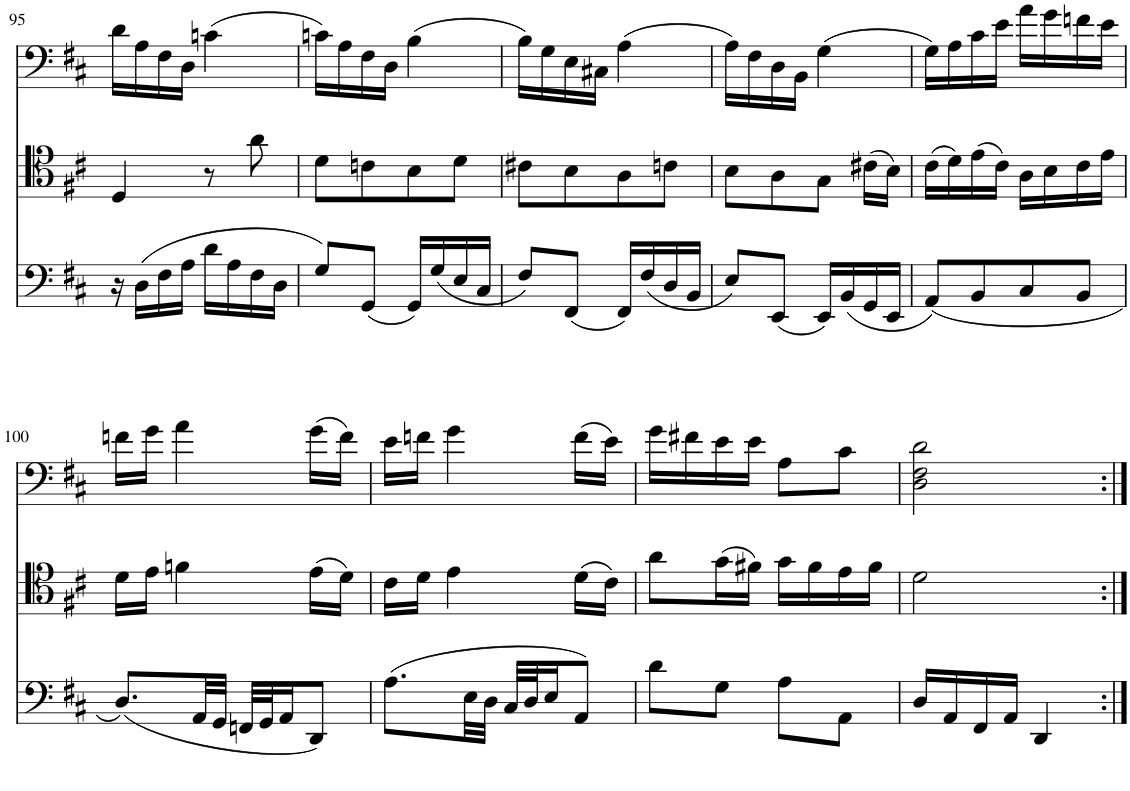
**kern	**kern	**kern
*part3	*part2	*part1
*staff3	*staff2	*staff1
*I"Cello 3	*I"Cello 2	*I"Cello 1
!!LO:PB:g=z
*clefF4	*clefC4	*clefF4
*k[f#c#]	*k[f#c#]	*k[f#c#]
*M2/4	*M2/4	*M2/4
=95	=95	=95
16r	4D/	16d\LL
(16D\LL	.	16A\
16F#\	.	16F#\
16A\JJ	.	16D\JJ
16d\LL	8r	(4cn\
16A\	.	.
16F#\	8a\	.
16D\JJ	.	.
=96	=96	=96
8G/L)	8d\L	16cn\LL)
.	.	16A\
(8GG/J	8cn\	16F#\
.	.	16D\JJ
16GG/LL)	8B\	(4B\
(16G/	.	.
16E/	8d\J	.
16C#/JJ	.	.
=97	=97	=97
8F#/L)	8c#X\L	16B\LL)
.	.	16G\
(8FF#/J	8B\	16E\
.	.	16C#X\JJ
16FF#/LL)	8A\	(4A\
(16F#/	.	.
16D/	8cn\J	.
16BB/JJ	.	.
=98	=98	=98
8E/L)	8B\L	16A\LL)
.	.	16F#\
(8EE/J	8A\	16D\
.	.	16BB\JJ
16EE/LL)	8G\J	(4G\
(16BB/	.	.
16GG/	(16c#X\LL	.
16EE/JJ	16B\JJ)	.
=99	=99	=99
(8AA/L)	(16c#\LL	16G\LL)
.	16d\)	16A\
8BB/	(16e\	16c#\
.	16c#\JJ)	16e\JJ
8C#/	16A\LL	16a\LL
.	16B\	16g\
8BB/J	16c#\	16fn\
.	16e\JJ	16e\JJ
!!LO:LB:g=z
=100	=100	=100
(8.D/L)	16d\LL	16fn\LL
.	16e\JJ	16g\JJ
.	4fn\	4a\
32AA/LL	.	.
32GG/JJJ	.	.
32FFn/LLL	.	.
32GG/J	.	.
16AA/J	.	.
8DD/J)	(16e\LL	(16g\LL
.	16d\JJ)	16f\JJ)
=101	=101	=101
(8.A\L	16c#\LL	16e\LL
.	16d\JJ	16fn\JJ
.	4e\	4g\
32E\LL	.	.
32D\JJJ	.	.
32C#/LLL	.	.
32D/J	.	.
16E/J	.	.
8AA/J)	(16d\LL	(16f\LL
.	16c#\JJ)	16e\JJ)
=102	=102	=102
8d\L	8a\L	16g\LL
.	.	16f#X\
8G\J	(16g\L	16e\
.	16f#X\JJ)	16e\JJ
8A\L	16g\LL	8A\L
.	16f#\	.
8AA\J	16e\	8c#\J
.	16f#\JJ	.
=103	=103	=103
16D/LL	2d\	2D\ 2F#\ 2d\
16AA/	.	.
16FF#/	.	.
16AA/JJ	.	.
4DD/	.	.
=:|!	=:|!	=:|!
*-	*-	*-
